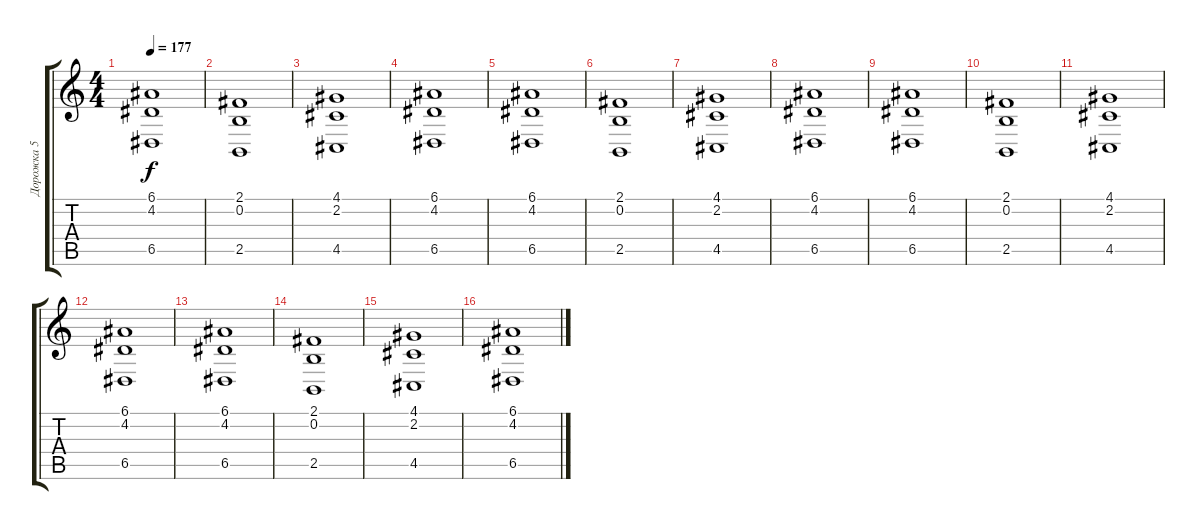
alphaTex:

\track ("Дорожка 5" "Дорожка 5") {instrument synthstrings1}
\staff {score tabs}
\tuning (E4 B3 G3 D3 A2 E2) {hide}
\ts (4 4)
\tempo 177
\clef g2
\ks c
(6.1 4.2 6.5).1{dy f} |
(2.1 0.2 2.5).1 |
(4.1 2.2 4.5).1 |
(6.1 4.2 6.5).1 |
(6.1 4.2 6.5).1 |
(2.1 0.2 2.5).1 |
(4.1 2.2 4.5).1 |
(6.1 4.2 6.5).1 |
(6.1 4.2 6.5).1 |
(2.1 0.2 2.5).1 |
(4.1 2.2 4.5).1 |
(6.1 4.2 6.5).1 |
(6.1 4.2 6.5).1 |
(2.1 0.2 2.5).1 |
(4.1 2.2 4.5).1 |
(6.1 4.2 6.5).1
